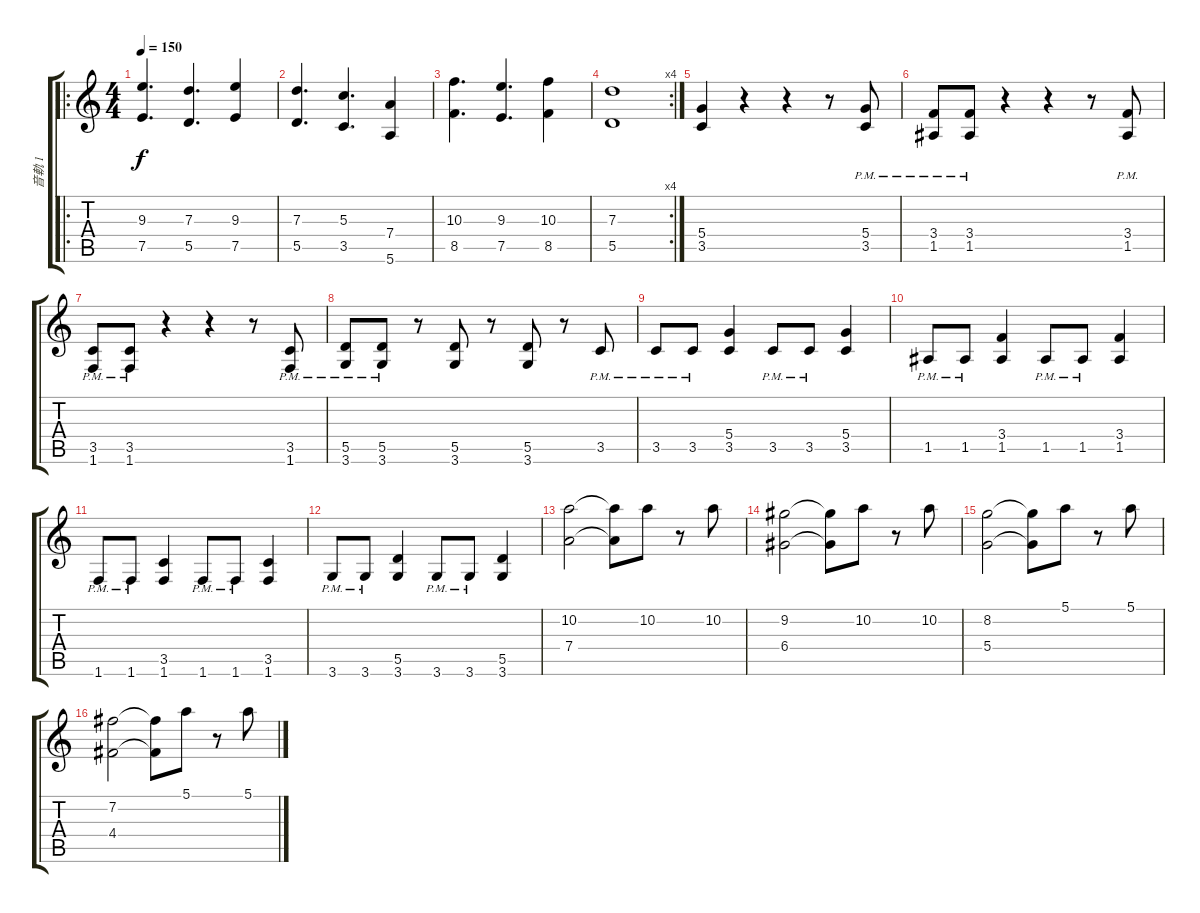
\track ("音軌 1" "音軌 1") {instrument overdrivenguitar}
\staff {score tabs}
\tuning (E4 B3 G3 D3 A2 E2) {hide}
\ro
\ts (4 4)
\tempo 150
\clef g2
\ks c
(9.3 7.5).4{d dy f instrument overdrivenguitar} (7.3 5.5).4{d} (9.3 7.5).4 |
(7.3 5.5).4{d} (5.3 3.5).4{d} (7.4 5.6).4 |
(10.3 8.5).4{d} (9.3 7.5).4{d} (10.3 8.5).4 |
\rc 4
(7.3 5.5).1 |
(5.4 3.5).4 r.4 r.4 r.8 (5.4{pm} 3.5{pm}).8 |
(3.4{pm} 1.5{pm}).8 (3.4{pm} 1.5{pm}).8 r.4 r.4 r.8 (3.4{pm} 1.5{pm}).8 |
(3.5{pm} 1.6{pm}).8 (3.5{pm} 1.6{pm}).8 r.4 r.4 r.8 (3.5{pm} 1.6{pm}).8 |
(5.5{pm} 3.6{pm}).8 (5.5{pm} 3.6{pm}).8 r.8 (5.5 3.6).8 r.8 (5.5 3.6).8 r.8 3.5{pm}.8 |
3.5{pm}.8 3.5{pm}.8 (5.4 3.5).4 3.5{pm}.8 3.5{pm}.8 (5.4 3.5).4 |
1.5{pm}.8 1.5{pm}.8 (3.4 1.5).4 1.5{pm}.8 1.5{pm}.8 (3.4 1.5).4 |
1.6{pm}.8 1.6{pm}.8 (3.5 1.6).4 1.6{pm}.8 1.6{pm}.8 (3.5 1.6).4 |
3.6{pm}.8 3.6{pm}.8 (5.5 3.6).4 3.6{pm}.8 3.6{pm}.8 (5.5 3.6).4 |
(10.2 7.4).2 (10.2{t} 7.4{t}).8 10.2.8 r.8 10.2.8 |
(9.2 6.4).2 (9.2{t} 6.4{t}).8 10.2.8 r.8 10.2.8 |
(8.2 5.4).2 (8.2{t} 5.4{t}).8 5.1.8 r.8 5.1.8 |
(7.2 4.4).2 (7.2{t} 4.4{t}).8 5.1.8 r.8 5.1.8
